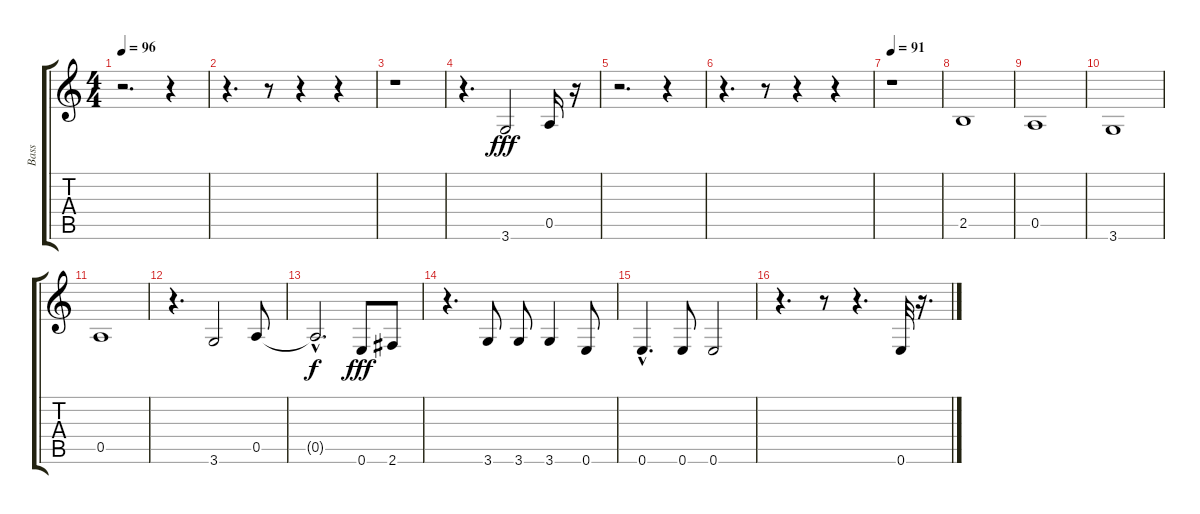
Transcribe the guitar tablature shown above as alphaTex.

\track ("Bass" "Bass") {instrument fretlessbass}
\staff {score tabs}
\tuning (E4 B3 G3 D3 A2 E2) {hide}
\ts (4 4)
\tempo 96
\clef g2
\ks c
r.2{d dy fff} r.4 |
r.4{d} r.8 r.4 r.4 |
r.1 |
r.4{d} 3.6.2 0.5.16 r.16 |
r.2{d} r.4 |
r.4{d} r.8 r.4 r.4 |
\tempo 91
r.1 |
2.5.1 |
0.5.1 |
3.6.1 |
0.5.1 |
r.4{d} 3.6.2 0.5.8 |
0.5{hac t}.2{d dy f} 0.6.8{dy fff} 2.6.8 |
r.4{d} 3.6.8 3.6.8 3.6.4 0.6.8 |
0.6{hac}.4{d} 0.6.8 0.6.2 |
r.4{d} r.8 r.4{d} 0.6.32 r.16{d}
